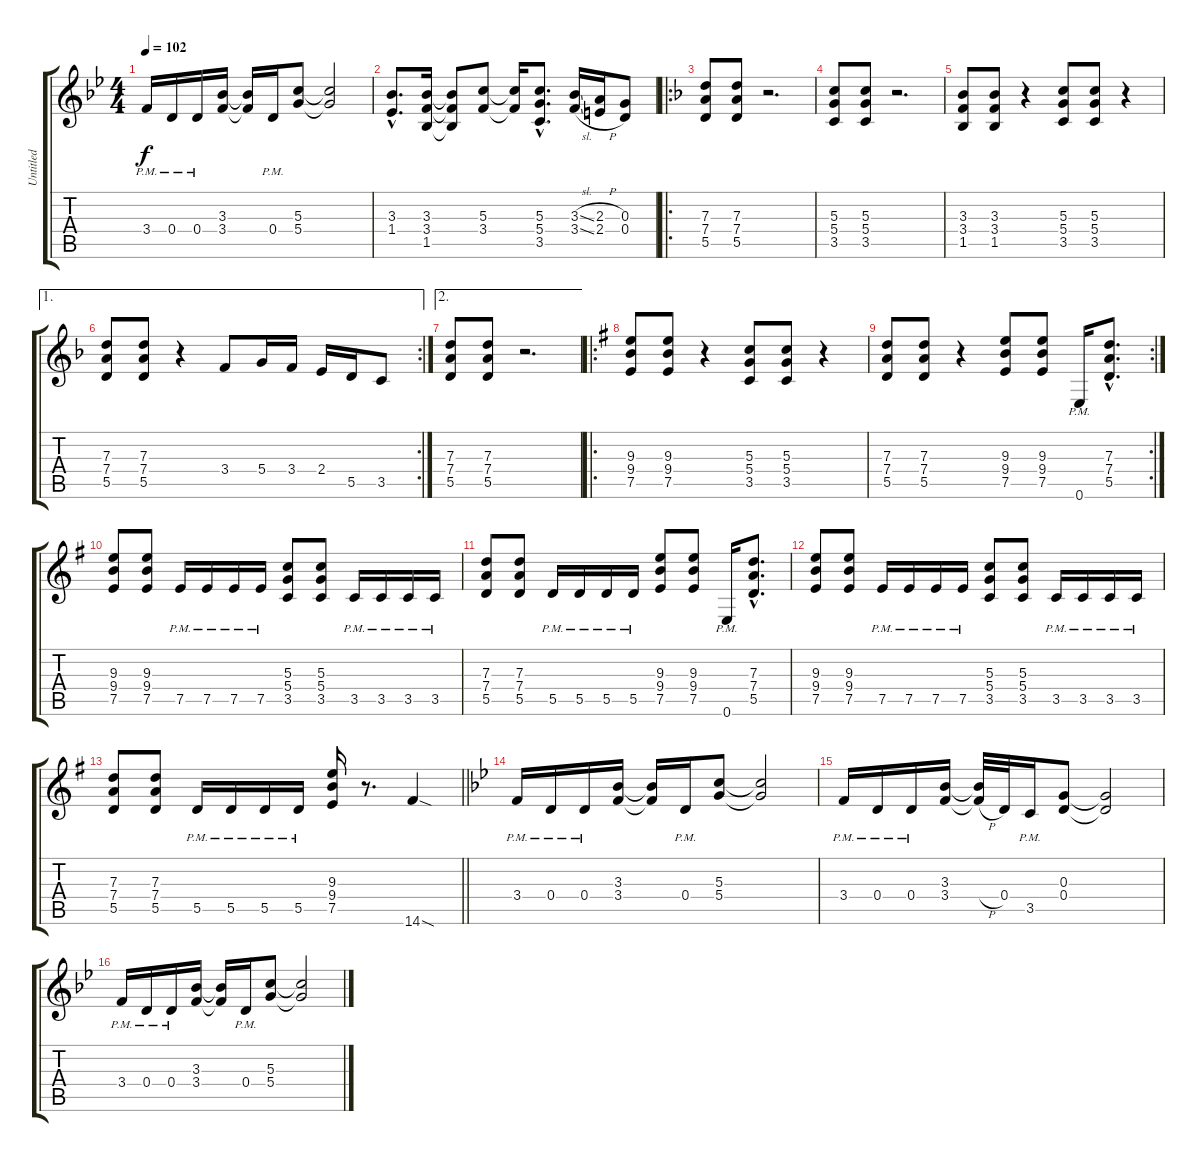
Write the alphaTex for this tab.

\track ("Untitled" "Untitled") {instrument distortionguitar}
\staff {score tabs}
\tuning (E4 B3 G3 D3 A2 E2) {hide}
\ts (4 4)
\tempo 102
\clef g2
\ks bb
3.4{pm}.16{dy f} 0.4{pm}.16 0.4{pm}.16 (3.3 3.4).16 (3.3{t} 3.4{t}).16 0.4{pm}.16 (5.3 5.4).8 (5.3{t} 5.4{t}).2 |
(3.3{hac} 1.4{hac}).8{d} (3.3 3.4 1.5).16 (3.3{t} 3.4{t} 1.5{t}).8 (5.3 3.4).8 (5.3{t} 3.4{t}).16 (5.3{hac} 5.4{hac} 3.5{hac}).8{d} (3.3{sl} 3.4{sl}).16 (2.3{h} 2.4{h}).16 (0.3 0.4).8 |
\ro
\ks f
(7.3 7.4 5.5).8 (7.3 7.4 5.5).8 r.2{d} |
(5.3 5.4 3.5).8 (5.3 5.4 3.5).8 r.2{d} |
(3.3 3.4 1.5).8 (3.3 3.4 1.5).8 r.4 (5.3 5.4 3.5).8 (5.3 5.4 3.5).8 r.4 |
\ae 1
\rc 2
(7.3 7.4 5.5).8 (7.3 7.4 5.5).8 r.4 3.4.8 5.4.16 3.4.16 2.4.16 5.5.16 3.5.8 |
\ae 2
(7.3 7.4 5.5).8 (7.3 7.4 5.5).8 r.2{d} |
\ro
\ks g
(9.3 9.4 7.5).8 (9.3 9.4 7.5).8 r.4 (5.3 5.4 3.5).8 (5.3 5.4 3.5).8 r.4 |
\rc 2
(7.3 7.4 5.5).8 (7.3 7.4 5.5).8 r.4 (9.3 9.4 7.5).8 (9.3 9.4 7.5).8 0.6{pm}.16 (7.3{hac} 7.4{hac} 5.5{hac}).8{d} |
(9.3 9.4 7.5).8 (9.3 9.4 7.5).8 7.5{pm}.16 7.5{pm}.16 7.5{pm}.16 7.5{pm}.16 (5.3 5.4 3.5).8 (5.3 5.4 3.5).8 3.5{pm}.16 3.5{pm}.16 3.5{pm}.16 3.5{pm}.16 |
(7.3 7.4 5.5).8 (7.3 7.4 5.5).8 5.5{pm}.16 5.5{pm}.16 5.5{pm}.16 5.5{pm}.16 (9.3 9.4 7.5).8 (9.3 9.4 7.5).8 0.6{pm}.16 (7.3{hac} 7.4{hac} 5.5{hac}).8{d} |
(9.3 9.4 7.5).8 (9.3 9.4 7.5).8 7.5{pm}.16 7.5{pm}.16 7.5{pm}.16 7.5{pm}.16 (5.3 5.4 3.5).8 (5.3 5.4 3.5).8 3.5{pm}.16 3.5{pm}.16 3.5{pm}.16 3.5{pm}.16 |
\barLineRight lightlight
(7.3 7.4 5.5).8 (7.3 7.4 5.5).8 5.5{pm}.16 5.5{pm}.16 5.5{pm}.16 5.5{pm}.16 (9.3 9.4 7.5).16 r.8{d} 14.6{sod}.4 |
\ks bb
3.4{pm}.16 0.4{pm}.16 0.4{pm}.16 (3.3 3.4).16 (3.3{t} 3.4{t}).16 0.4{pm}.16 (5.3 5.4).8 (5.3{t} 5.4{t}).2 |
3.4{pm}.16 0.4{pm}.16 0.4{pm}.16 (3.3 3.4).16 (3.3{t} 3.4{h t}).32 0.4.32 3.5{pm}.16 (0.3 0.4).8 (0.3{t} 0.4{t}).2 |
3.4{pm}.16 0.4{pm}.16 0.4{pm}.16 (3.3 3.4).16 (3.3{t} 3.4{t}).16 0.4{pm}.16 (5.3 5.4).8 (5.3{t} 5.4{t}).2
